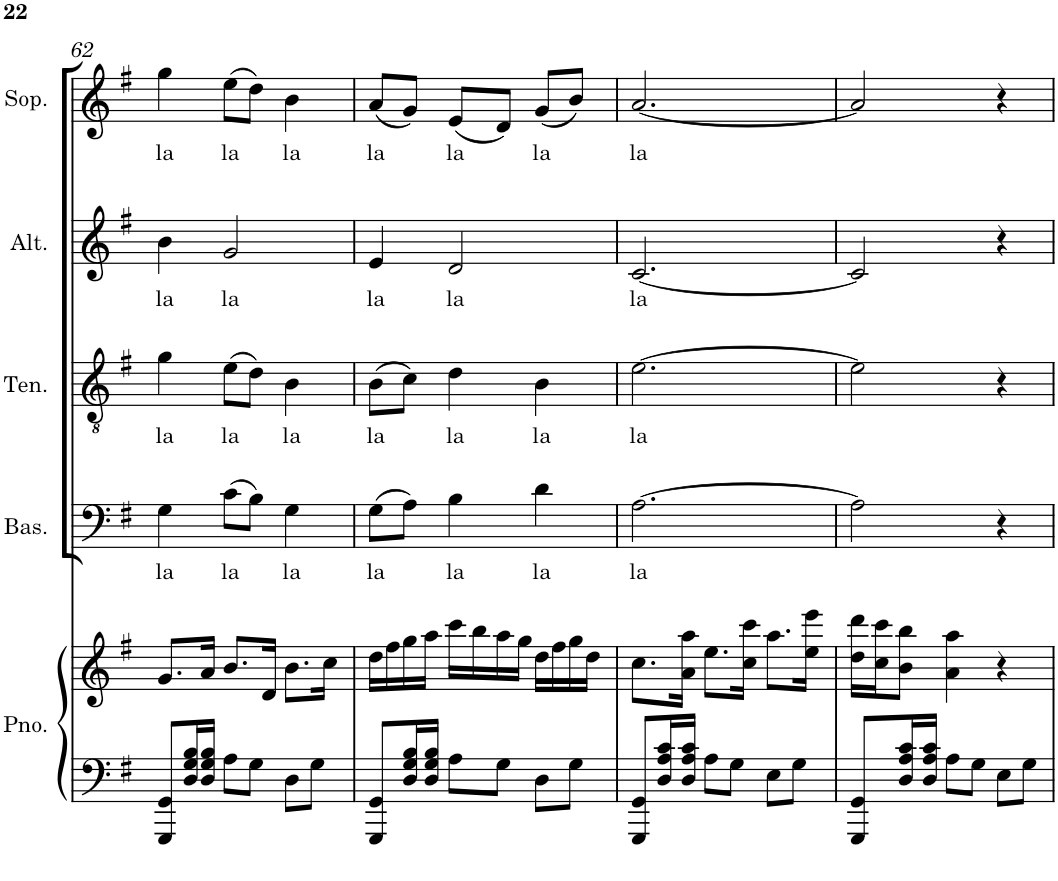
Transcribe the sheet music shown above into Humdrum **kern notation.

**kern	**kern	**kern	**text	**kern	**text	**kern	**text	**kern	**text
*part5	*part5	*part4	*part4	*part3	*part3	*part2	*part2	*part1	*part1
*staff6	*staff5	*staff4	*staff4	*staff3	*staff3	*staff2	*staff2	*staff1	*staff1
*I"Piano	*	*I"Bass	*	*I"Tenor	*	*I"Alto	*	*I"Soprano	*
*I'Pno.	*	*I'Bas.	*	*I'Ten.	*	*I'Alt.	*	*I'Sop.	*
!!LO:PB:g=z
*clefF4	*clefG2	*clefF4	*	*clefGv2	*	*clefG2	*	*clefG2	*
*k[f#]	*k[f#]	*k[f#]	*	*k[f#]	*	*k[f#]	*	*k[f#]	*
*G:	*G:	*G:	*	*G:	*	*G:	*	*G:	*
*M3/4	*M3/4	*M3/4	*	*M3/4	*	*M3/4	*	*M3/4	*
=62	=62	=62	=62	=62	=62	=62	=62	=62	=62
!	!	!	!LO:LY:b	!	!LO:LY:b	!	!LO:LY:b	!	!LO:LY:b
8GGG/ 8GG/L	8.g/L	4G\	la	4g\	la	4b\	la	4gg\	la
16D/ 16G/ 16B/L	.	.	.	.	.	.	.	.	.
16D/ 16G/ 16B/JJ	16a/Jk	.	.	.	.	.	.	.	.
!	!	!	!LO:LY:b	!	!LO:LY:b	!	!LO:LY:b	!	!LO:LY:b
8A\L	8.b/L	(8c\L	la	(8e\L	la	2g/	la	(8ee\L	la
8G\J	.	8B\J)	.	8d\J)	.	.	.	8dd\J)	.
.	16d/Jk	.	.	.	.	.	.	.	.
!	!	!	!LO:LY:b	!	!LO:LY:b	!	!	!	!LO:LY:b
8D\L	8.b\L	4G\	la	4B\	la	.	.	4b\	la
8G\J	.	.	.	.	.	.	.	.	.
.	16cc\Jk	.	.	.	.	.	.	.	.
=63	=63	=63	=63	=63	=63	=63	=63	=63	=63
!	!	!	!LO:LY:b	!	!LO:LY:b	!	!LO:LY:b	!	!LO:LY:b
8GGG/ 8GG/L	16dd\LL	(8G\L	la	(8B\L	la	4e/	la	(8a/L	la
.	16ff#\	.	.	.	.	.	.	.	.
16D/ 16G/ 16B/L	16gg\	8A\J)	.	8c\J)	.	.	.	8g/J)	.
16D/ 16G/ 16B/JJ	16aa\JJ	.	.	.	.	.	.	.	.
!	!	!	!LO:LY:b	!	!LO:LY:b	!	!LO:LY:b	!	!LO:LY:b
8A\L	16ccc\LL	4B\	la	4d\	la	2d/	la	(8e/L	la
.	16bb\	.	.	.	.	.	.	.	.
8G\J	16aa\	.	.	.	.	.	.	8d/J)	.
.	16gg\JJ	.	.	.	.	.	.	.	.
!	!	!	!LO:LY:b	!	!LO:LY:b	!	!	!	!LO:LY:b
8D\L	16dd\LL	4d\	la	4B\	la	.	.	(8g/L	la
.	16ff#\	.	.	.	.	.	.	.	.
8G\J	16gg\	.	.	.	.	.	.	8b/J)	.
.	16dd\JJ	.	.	.	.	.	.	.	.
=64	=64	=64	=64	=64	=64	=64	=64	=64	=64
!	!	!	!LO:LY:b	!	!LO:LY:b	!	!LO:LY:b	!	!LO:LY:b
8GGG/ 8GG/L	8.cc\L	[2.A\	la	[2.e\	la	[2.c/	la	[2.a/	la
16D/ 16A/ 16c/L	.	.	.	.	.	.	.	.	.
16D/ 16A/ 16c/JJ	16a\ 16aa\Jk	.	.	.	.	.	.	.	.
8A\L	8.ee\L	.	.	.	.	.	.	.	.
8G\J	.	.	.	.	.	.	.	.	.
.	16cc\ 16ccc\Jk	.	.	.	.	.	.	.	.
8E\L	8.aa\L	.	.	.	.	.	.	.	.
8G\J	.	.	.	.	.	.	.	.	.
.	16ee\ 16eee\Jk	.	.	.	.	.	.	.	.
=65	=65	=65	=65	=65	=65	=65	=65	=65	=65
8GGG/ 8GG/L	16dd\ 16ddd\LL	2A\]	.	2e\]	.	2c/]	.	2a/]	.
.	16cc\ 16ccc\J	.	.	.	.	.	.	.	.
16D/ 16A/ 16c/L	8b\ 8bb\J	.	.	.	.	.	.	.	.
16D/ 16A/ 16c/JJ	.	.	.	.	.	.	.	.	.
8A\L	4a\ 4aa\	.	.	.	.	.	.	.	.
8G\J	.	.	.	.	.	.	.	.	.
8E\L	4r	4r	.	4r	.	4r	.	4r	.
8G\J	.	.	.	.	.	.	.	.	.
=	=	=	=	=	=	=	=	=	=
*-	*-	*-	*-	*-	*-	*-	*-	*-	*-
